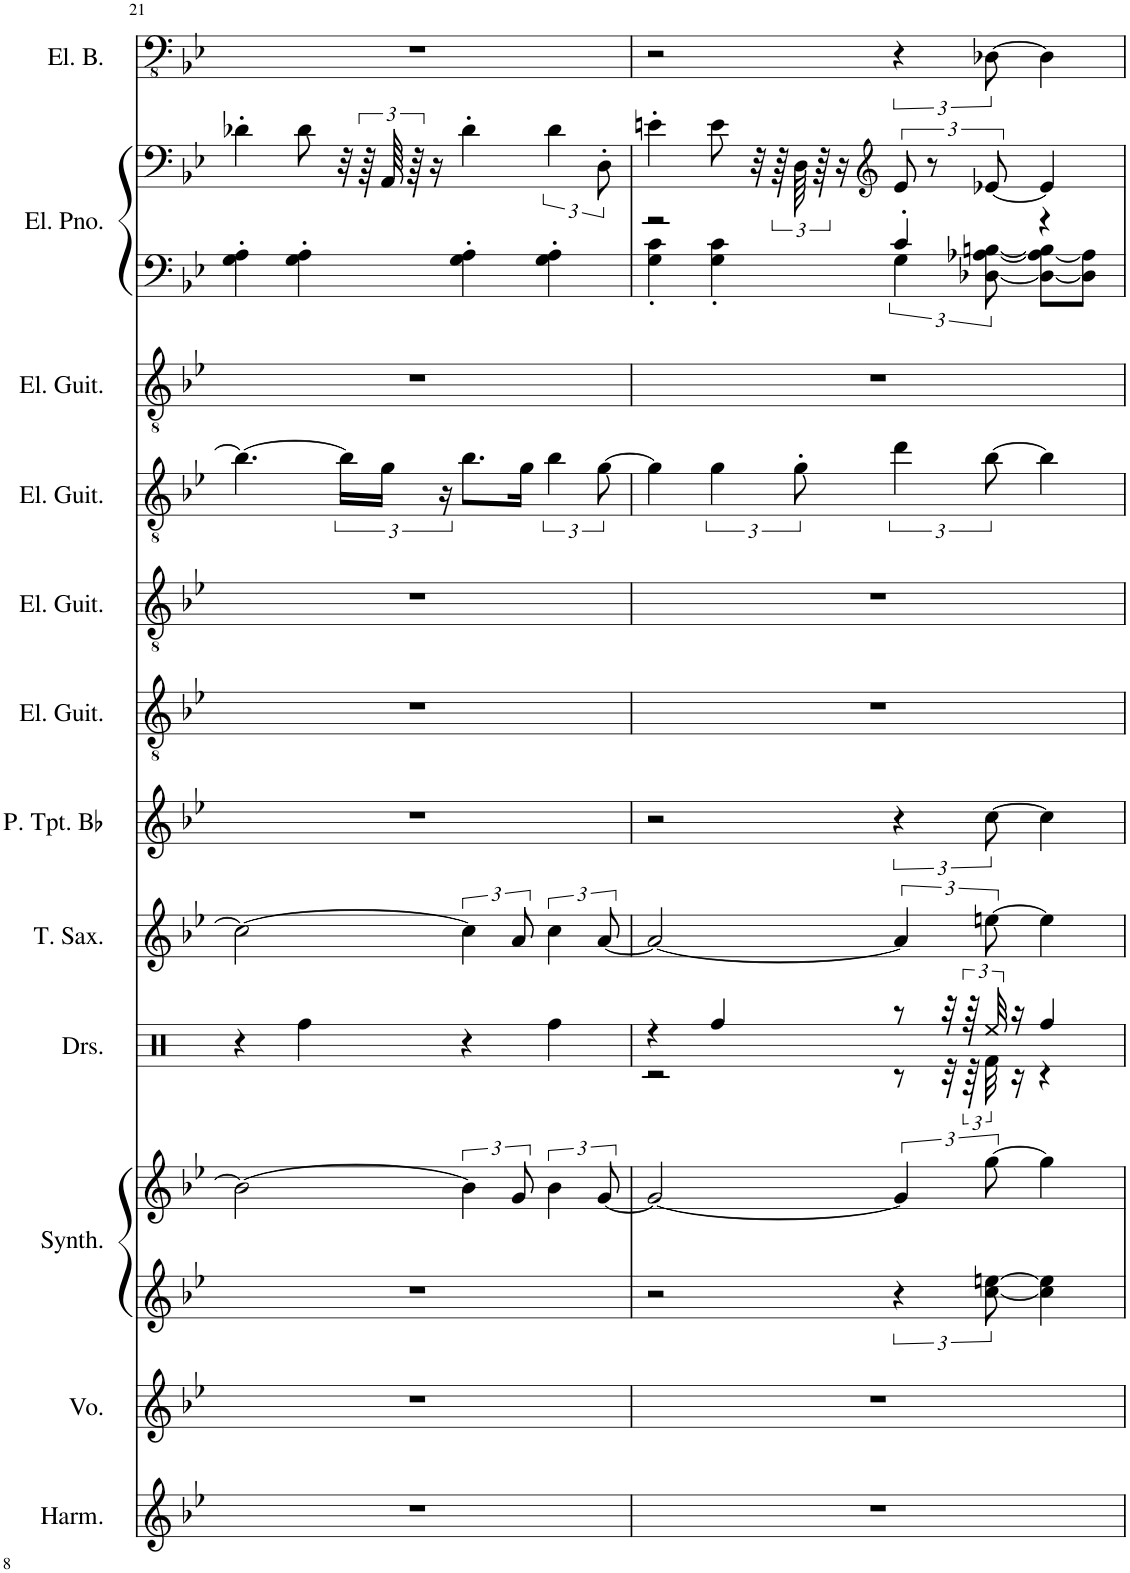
**kern	**kern	**kern	**kern	**kern	**kern	**kern	**kern	**kern	**kern	**kern	**kern	**kern	**kern
*part12	*part11	*part10	*part10	*part9	*part8	*part7	*part6	*part5	*part4	*part3	*part2	*part2	*part1
*staff14	*staff13	*staff12	*staff11	*staff10	*staff9	*staff8	*staff7	*staff6	*staff5	*staff4	*staff3	*staff2	*staff1
*I"16 Hole C Chromatic Harmonica	*I"Voice	*I"Brass Synthesizer	*	*I"Drumset	*I"Tenor Saxophone	*I"Piccolo Trumpet in Bb	*I"Electric Guitar	*I"Electric Guitar	*I"Electric Guitar	*I"Electric Guitar	*I"Electric Piano	*	*I"5-str. Electric Bass, 7869INTO
*I'Harm.	*I'Vo.	*I'Synth.	*	*I'Drs.	*I'T. Sax.	*I'P. Tpt. Bb	*I'El. Guit.	*I'El. Guit.	*I'El. Guit.	*I'El. Guit.	*I'El. Pno.	*	*I'El. B.
!!LO:PB:g=z
*clefG2	*clefG2	*clefG2	*clefG2	*clefX	*clefG2	*clefG2	*clefGv2	*clefGv2	*clefGv2	*clefGv2	*clefF4	*clefF4	*clefFv4
*	*	*	*	*	*Trd8c14	*Trd-6c-10	*	*	*	*	*	*	*
*k[b-e-]	*k[b-e-]	*k[b-e-]	*k[b-e-]	*k[]	*k[b-e-]	*k[b-e-]	*k[b-e-]	*k[b-e-]	*k[b-e-]	*k[b-e-]	*k[b-e-]	*k[b-e-]	*k[b-e-]
*M4/4	*M4/4	*M4/4	*M4/4	*M4/4	*M4/4	*M4/4	*M4/4	*M4/4	*M4/4	*M4/4	*M4/4	*M4/4	*M4/4
=21	=21	=21	=21	=21	=21	=21	=21	=21	=21	=21	=21	=21	=21
1r	1r	1r	2b-\_	4r	2cc\_	1r	1r	1r	4.b-\_	1r	4G\' 4A\'	4d-X'\	1r
.	.	.	.	4Rff\	.	.	.	.	.	.	4G\' 4A\'	8d-\	.
.	.	.	.	.	.	.	.	.	24b-\LL]	.	.	32r	.
.	.	.	.	.	.	.	.	.	.	.	.	96r	.
.	.	.	.	.	.	.	.	.	24g\JJ	.	.	96AA/	.
.	.	.	.	.	.	.	.	.	.	.	.	96r	.
.	.	.	.	.	.	.	.	.	.	.	.	16r	.
.	.	.	.	.	.	.	.	.	24r	.	.	.	.
.	.	.	6b-\]	4r	6cc\]	.	.	.	8.b-\L	.	4G\' 4A\'	4d-'\	.
.	.	.	12g/	.	12a/	.	.	.	.	.	.	.	.
.	.	.	.	.	.	.	.	.	16g\Jk	.	.	.	.
.	.	.	6b-\	4Rff\	6cc\	.	.	.	6b-\	.	4G\' 4A\'	6d-\	.
.	.	.	[12g/	.	[12a/	.	.	.	[12g\	.	.	12D'\	.
=22	=22	=22	=22	=22	=22	=22	=22	=22	=22	=22	=22	=22	=22
*	*	*	*	*^	*	*	*	*	*	*	*^	*	*
1r	1r	2r	2g/_	4r	2r	2a/_	2r	1r	1r	4g\]	1r	2r	4G\' 4c\'	4en'\	2r
.	.	.	.	4Rff/	.	.	.	.	.	6g\	.	.	4G\' 4c\'	8e\	.
.	.	.	.	.	.	.	.	.	.	.	.	.	.	32r	.
.	.	.	.	.	.	.	.	.	.	.	.	.	.	96r	.
.	.	.	.	.	.	.	.	.	.	12g'\	.	.	.	96D\	.
.	.	.	.	.	.	.	.	.	.	.	.	.	.	96r	.
.	.	.	.	.	.	.	.	.	.	.	.	.	.	16r	.
*	*	*	*	*	*	*	*	*	*	*	*	*	*	*clefG2	*
.	.	6r	6g/]	8r	8r	6a/]	6r	.	.	6dd\	.	4c'/	6G\	12e/	6r
.	.	.	.	.	.	.	.	.	.	.	.	.	.	12r	.
.	.	.	.	32r	32r	.	.	.	.	.	.	.	.	.	.
.	.	.	.	96r	96r	.	.	.	.	.	.	.	.	.	.
.	.	[12cc\ [12een\	[12gg\	48Ree/	48Rf\	[12een\	[12cc\	.	.	[12b-\	.	.	[12D-X\ [12A-X\ [12Bn\	[12e-X/	[12DD-X\
.	.	.	.	16r	16r	.	.	.	.	.	.	.	.	.	.
.	.	4cc\] 4ee\]	4gg\]	4Rff/	4r	4ee\]	4cc\]	.	.	4b-\]	.	4r	8D-\_ 8A-\_ 8B\]L	4e-/]	4DD-\]
.	.	.	.	.	.	.	.	.	.	.	.	.	8D-\] 8A-\]J	.	.
*	*	*	*	*v	*v	*	*	*	*	*	*	*v	*v	*	*
=	=	=	=	=	=	=	=	=	=	=	=	=	=
*-	*-	*-	*-	*-	*-	*-	*-	*-	*-	*-	*-	*-	*-
